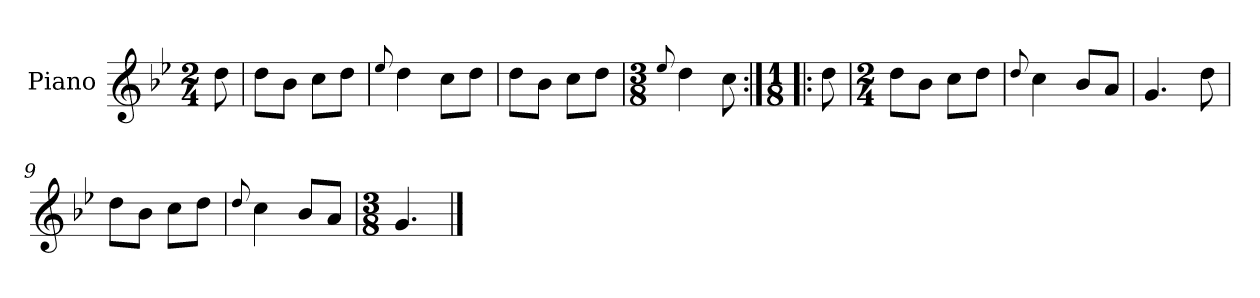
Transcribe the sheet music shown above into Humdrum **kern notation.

**kern
*part1
*staff1
*I"Piano
*I'Pno.
*clefG2
*k[b-e-]
*M2/4
=
8dd\
=1
8dd\L
8b-\J
8cc\L
8dd\J
=2
8qqee-/
4dd\
8cc\L
8dd\J
=3
8dd\L
8b-\J
8cc\L
8dd\J
=4
*M3/8
8qqee-/
4dd\
8cc\
=5:|!|:
*M1/8
8dd\
=6
*M2/4
8dd\L
8b-\J
8cc\L
8dd\J
=7
8qqdd/
4cc\
8b-/L
8a/J
=8
4.g/
8dd\
=9
8dd\L
8b-\J
8cc\L
8dd\J
!!LO:LB:g=z
=10
8qqdd/
4cc\
8b-/L
8a/J
=11
*M3/8
4.g/
==
*-
